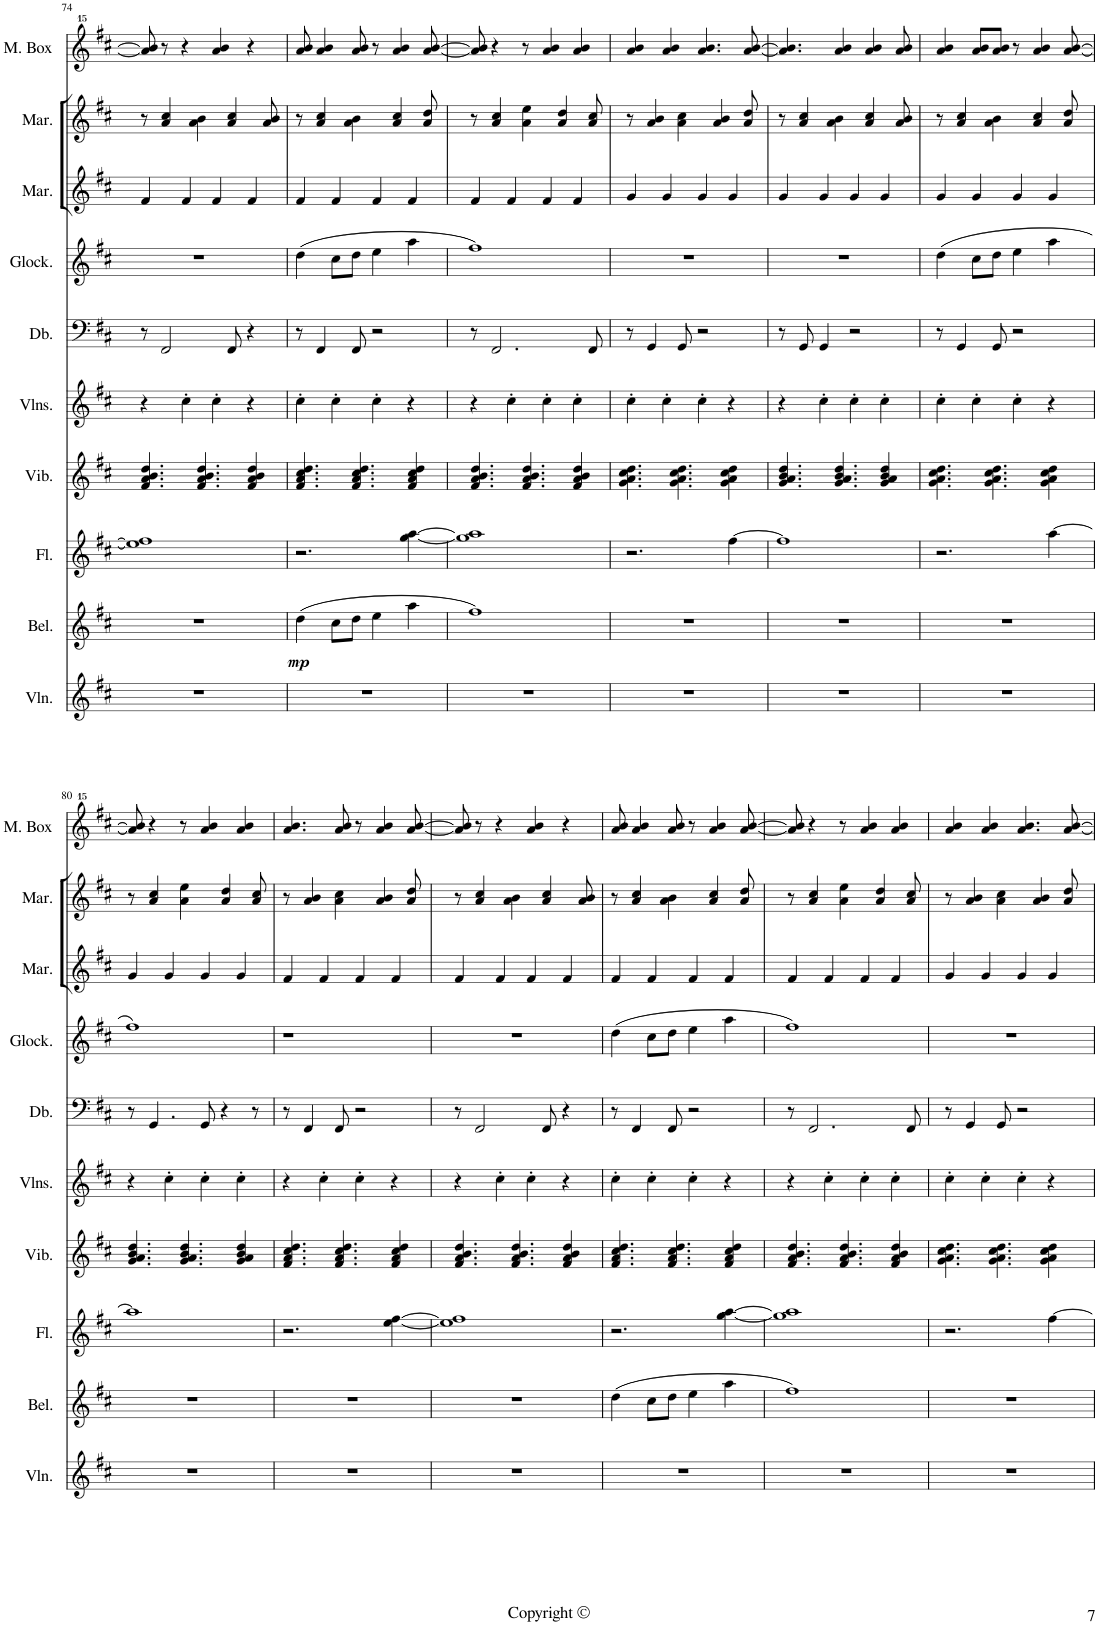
**kern	**kern	**dynam	**kern	**kern	**kern	**kern	**kern	**kern	**kern	**kern
*part10	*part9	*part9	*part8	*part7	*part6	*part5	*part4	*part3	*part2	*part1
*staff10	*staff9	*staff9	*staff8	*staff7	*staff6	*staff5	*staff4	*staff3	*staff2	*staff1
*I"Violin	*I"Tubular Bells	*	*I"Flute	*I"Vibraphone	*I"Violins	*I"Double Bass	*I"Glockenspiel	*I"Marimba	*I"Marimba	*I"Music Box
*I'Vln.	*I'Bel.	*	*I'Fl.	*I'Vib.	*I'Vlns.	*I'Db.	*I'Glock.	*I'Mar.	*I'Mar.	*I'M. Box
!!LO:PB:g=z
*clefG2	*clefG2	*	*clefG2	*clefG2	*clefG2	*clefF4	*clefG2	*clefG2	*clefG2	*clefG^^2
*	*	*	*	*	*	*Trd7c12	*Trd-14c-24	*	*	*
*k[f#c#]	*k[f#c#]	*	*k[f#c#]	*k[f#c#]	*k[f#c#]	*k[f#c#]	*k[f#c#]	*k[f#c#]	*k[f#c#]	*k[f#c#]
*M4/4	*M4/4	*	*M4/4	*M4/4	*M4/4	*M4/4	*M4/4	*M4/4	*M4/4	*M4/4
=74	=74	=74	=74	=74	=74	=74	=74	=74	=74	=74
1r	1r	.	1ee] 1ff#]	4.f#/ 4.a/ 4.b/ 4.dd/	4r	8r	1r	4f#/	8r	8aaa/] 8bbb/]
.	.	.	.	.	.	2FF#/	.	.	4a/ 4cc#/	8r
.	.	.	.	.	4cc#'\	.	.	4f#/	.	4r
.	.	.	.	4.f#/ 4.a/ 4.b/ 4.dd/	.	.	.	.	4a\ 4b\	.
.	.	.	.	.	4cc#'\	.	.	4f#/	.	4aaa/ 4bbb/
.	.	.	.	.	.	8FF#/	.	.	4a/ 4cc#/	.
.	.	.	.	4f#/ 4a/ 4b/ 4dd/	4r	4r	.	4f#/	.	4r
.	.	.	.	.	.	.	.	.	8a/ 8b/	.
=75	=75	=75	=75	=75	=75	=75	=75	=75	=75	=75
!	!	!LO:DY:b	!	!	!	!	!	!	!	!
1r	(4dd\	mp	2.r	4.f#/ 4.a/ 4.cc#/ 4.dd/	4cc#'\	8r	(4dd\	4f#/	8r	8aaa/ 8bbb/
.	.	.	.	.	.	4FF#/	.	.	4a/ 4cc#/	4aaa/ 4bbb/
.	8cc#\L	.	.	.	4cc#'\	.	8cc#\L	4f#/	.	.
.	8dd\J	.	.	4.f#/ 4.a/ 4.cc#/ 4.dd/	.	8FF#/	8dd\J	.	4a\ 4b\	8aaa/ 8bbb/
.	4ee\	.	.	.	4cc#'\	2r	4ee\	4f#/	.	8r
.	.	.	.	.	.	.	.	.	4a/ 4cc#/	4aaa/ 4bbb/
.	4aa\	.	[4gg\ [4aa\	4f#/ 4a/ 4cc#/ 4dd/	4r	.	4aa\	4f#/	.	.
.	.	.	.	.	.	.	.	.	8a/ 8dd/	[8aaa/ [8bbb/
=76	=76	=76	=76	=76	=76	=76	=76	=76	=76	=76
1r	1ff#)	.	1gg] 1aa]	4.f#/ 4.a/ 4.b/ 4.dd/	4r	8r	1ff#)	4f#/	8r	8aaa/] 8bbb/]
.	.	.	.	.	.	2.FF#/	.	.	4a/ 4cc#/	4r
.	.	.	.	.	4cc#'\	.	.	4f#/	.	.
.	.	.	.	4.f#/ 4.a/ 4.b/ 4.dd/	.	.	.	.	4a\ 4ee\	8r
.	.	.	.	.	4cc#'\	.	.	4f#/	.	4aaa/ 4bbb/
.	.	.	.	.	.	.	.	.	4a/ 4dd/	.
.	.	.	.	4f#/ 4a/ 4b/ 4dd/	4cc#'\	.	.	4f#/	.	4aaa/ 4bbb/
.	.	.	.	.	.	8FF#/	.	.	8a/ 8cc#/	.
=77	=77	=77	=77	=77	=77	=77	=77	=77	=77	=77
1r	1r	.	2.r	4.g\ 4.a\ 4.cc#\ 4.dd\	4cc#'\	8r	1r	4g/	8r	4aaa/ 4bbb/
.	.	.	.	.	.	4GG/	.	.	4a/ 4b/	.
.	.	.	.	.	4cc#'\	.	.	4g/	.	4aaa/ 4bbb/
.	.	.	.	4.g\ 4.a\ 4.cc#\ 4.dd\	.	8GG/	.	.	4a\ 4cc#\	.
.	.	.	.	.	4cc#'\	2r	.	4g/	.	4.aaa/ 4.bbb/
.	.	.	.	.	.	.	.	.	4a/ 4b/	.
.	.	.	[4ff#\	4g\ 4a\ 4cc#\ 4dd\	4r	.	.	4g/	.	.
.	.	.	.	.	.	.	.	.	8a/ 8dd/	[8aaa/ [8bbb/
=78	=78	=78	=78	=78	=78	=78	=78	=78	=78	=78
1r	1r	.	1ff#]	4.g/ 4.a/ 4.b/ 4.dd/	4r	8r	1r	4g/	8r	4.aaa/] 4.bbb/]
.	.	.	.	.	.	8GG/	.	.	4a/ 4cc#/	.
.	.	.	.	.	4cc#'\	4GG/	.	4g/	.	.
.	.	.	.	4.g/ 4.a/ 4.b/ 4.dd/	.	.	.	.	4a\ 4b\	4aaa/ 4bbb/
.	.	.	.	.	4cc#'\	2r	.	4g/	.	.
.	.	.	.	.	.	.	.	.	4a/ 4cc#/	4aaa/ 4bbb/
.	.	.	.	4g/ 4a/ 4b/ 4dd/	4cc#'\	.	.	4g/	.	.
.	.	.	.	.	.	.	.	.	8a/ 8b/	8aaa/ 8bbb/
=79	=79	=79	=79	=79	=79	=79	=79	=79	=79	=79
1r	1r	.	2.r	4.g\ 4.a\ 4.cc#\ 4.dd\	4cc#'\	8r	(4dd\	4g/	8r	4aaa/ 4bbb/
.	.	.	.	.	.	4GG/	.	.	4a/ 4cc#/	.
.	.	.	.	.	4cc#'\	.	8cc#\L	4g/	.	8aaa/ 8bbb/L
.	.	.	.	4.g\ 4.a\ 4.cc#\ 4.dd\	.	8GG/	8dd\J	.	4a\ 4b\	8aaa/ 8bbb/J
.	.	.	.	.	4cc#'\	2r	4ee\	4g/	.	8r
.	.	.	.	.	.	.	.	.	4a/ 4cc#/	4aaa/ 4bbb/
.	.	.	[4aa\	4g\ 4a\ 4cc#\ 4dd\	4r	.	4aa\	4g/	.	.
.	.	.	.	.	.	.	.	.	8a/ 8dd/	[8aaa/ [8bbb/
!!LO:LB:g=z
=80	=80	=80	=80	=80	=80	=80	=80	=80	=80	=80
1r	1r	.	1aa]	4.g/ 4.a/ 4.b/ 4.dd/	4r	8r	1ff#)	4g/	8r	8aaa/] 8bbb/]
.	.	.	.	.	.	4.GG/	.	.	4a/ 4cc#/	4r
.	.	.	.	.	4cc#'\	.	.	4g/	.	.
.	.	.	.	4.g/ 4.a/ 4.b/ 4.dd/	.	.	.	.	4a\ 4ee\	8r
.	.	.	.	.	4cc#'\	8GG/	.	4g/	.	4aaa/ 4bbb/
.	.	.	.	.	.	4r	.	.	4a/ 4dd/	.
.	.	.	.	4g/ 4a/ 4b/ 4dd/	4cc#'\	.	.	4g/	.	4aaa/ 4bbb/
.	.	.	.	.	.	8r	.	.	8a/ 8cc#/	.
=81	=81	=81	=81	=81	=81	=81	=81	=81	=81	=81
1r	1r	.	2.r	4.f#/ 4.a/ 4.cc#/ 4.dd/	4r	8r	1r	4f#/	8r	4.aaa/ 4.bbb/
.	.	.	.	.	.	4FF#/	.	.	4a/ 4b/	.
.	.	.	.	.	4cc#'\	.	.	4f#/	.	.
.	.	.	.	4.f#/ 4.a/ 4.cc#/ 4.dd/	.	8FF#/	.	.	4a\ 4cc#\	8aaa/ 8bbb/
.	.	.	.	.	4cc#'\	2r	.	4f#/	.	8r
.	.	.	.	.	.	.	.	.	4a/ 4b/	4aaa/ 4bbb/
.	.	.	[4ee\ [4ff#\	4f#/ 4a/ 4cc#/ 4dd/	4r	.	.	4f#/	.	.
.	.	.	.	.	.	.	.	.	8a/ 8dd/	[8aaa/ [8bbb/
=82	=82	=82	=82	=82	=82	=82	=82	=82	=82	=82
1r	1r	.	1ee] 1ff#]	4.f#/ 4.a/ 4.b/ 4.dd/	4r	8r	1r	4f#/	8r	8aaa/] 8bbb/]
.	.	.	.	.	.	2FF#/	.	.	4a/ 4cc#/	8r
.	.	.	.	.	4cc#'\	.	.	4f#/	.	4r
.	.	.	.	4.f#/ 4.a/ 4.b/ 4.dd/	.	.	.	.	4a\ 4b\	.
.	.	.	.	.	4cc#'\	.	.	4f#/	.	4aaa/ 4bbb/
.	.	.	.	.	.	8FF#/	.	.	4a/ 4cc#/	.
.	.	.	.	4f#/ 4a/ 4b/ 4dd/	4r	4r	.	4f#/	.	4r
.	.	.	.	.	.	.	.	.	8a/ 8b/	.
=83	=83	=83	=83	=83	=83	=83	=83	=83	=83	=83
1r	(4dd\	.	2.r	4.f#/ 4.a/ 4.cc#/ 4.dd/	4cc#'\	8r	(4dd\	4f#/	8r	8aaa/ 8bbb/
.	.	.	.	.	.	4FF#/	.	.	4a/ 4cc#/	4aaa/ 4bbb/
.	8cc#\L	.	.	.	4cc#'\	.	8cc#\L	4f#/	.	.
.	8dd\J	.	.	4.f#/ 4.a/ 4.cc#/ 4.dd/	.	8FF#/	8dd\J	.	4a\ 4b\	8aaa/ 8bbb/
.	4ee\	.	.	.	4cc#'\	2r	4ee\	4f#/	.	8r
.	.	.	.	.	.	.	.	.	4a/ 4cc#/	4aaa/ 4bbb/
.	4aa\	.	[4gg\ [4aa\	4f#/ 4a/ 4cc#/ 4dd/	4r	.	4aa\	4f#/	.	.
.	.	.	.	.	.	.	.	.	8a/ 8dd/	[8aaa/ [8bbb/
=84	=84	=84	=84	=84	=84	=84	=84	=84	=84	=84
1r	1ff#)	.	1gg] 1aa]	4.f#/ 4.a/ 4.b/ 4.dd/	4r	8r	1ff#)	4f#/	8r	8aaa/] 8bbb/]
.	.	.	.	.	.	2.FF#/	.	.	4a/ 4cc#/	4r
.	.	.	.	.	4cc#'\	.	.	4f#/	.	.
.	.	.	.	4.f#/ 4.a/ 4.b/ 4.dd/	.	.	.	.	4a\ 4ee\	8r
.	.	.	.	.	4cc#'\	.	.	4f#/	.	4aaa/ 4bbb/
.	.	.	.	.	.	.	.	.	4a/ 4dd/	.
.	.	.	.	4f#/ 4a/ 4b/ 4dd/	4cc#'\	.	.	4f#/	.	4aaa/ 4bbb/
.	.	.	.	.	.	8FF#/	.	.	8a/ 8cc#/	.
=85	=85	=85	=85	=85	=85	=85	=85	=85	=85	=85
1r	1r	.	2.r	4.g\ 4.a\ 4.cc#\ 4.dd\	4cc#'\	8r	1r	4g/	8r	4aaa/ 4bbb/
.	.	.	.	.	.	4GG/	.	.	4a/ 4b/	.
.	.	.	.	.	4cc#'\	.	.	4g/	.	4aaa/ 4bbb/
.	.	.	.	4.g\ 4.a\ 4.cc#\ 4.dd\	.	8GG/	.	.	4a\ 4cc#\	.
.	.	.	.	.	4cc#'\	2r	.	4g/	.	4.aaa/ 4.bbb/
.	.	.	.	.	.	.	.	.	4a/ 4b/	.
.	.	.	[4ff#\	4g\ 4a\ 4cc#\ 4dd\	4r	.	.	4g/	.	.
.	.	.	.	.	.	.	.	.	8a/ 8dd/	[8aaa/ [8bbb/
=	=	=	=	=	=	=	=	=	=	=
*-	*-	*-	*-	*-	*-	*-	*-	*-	*-	*-
